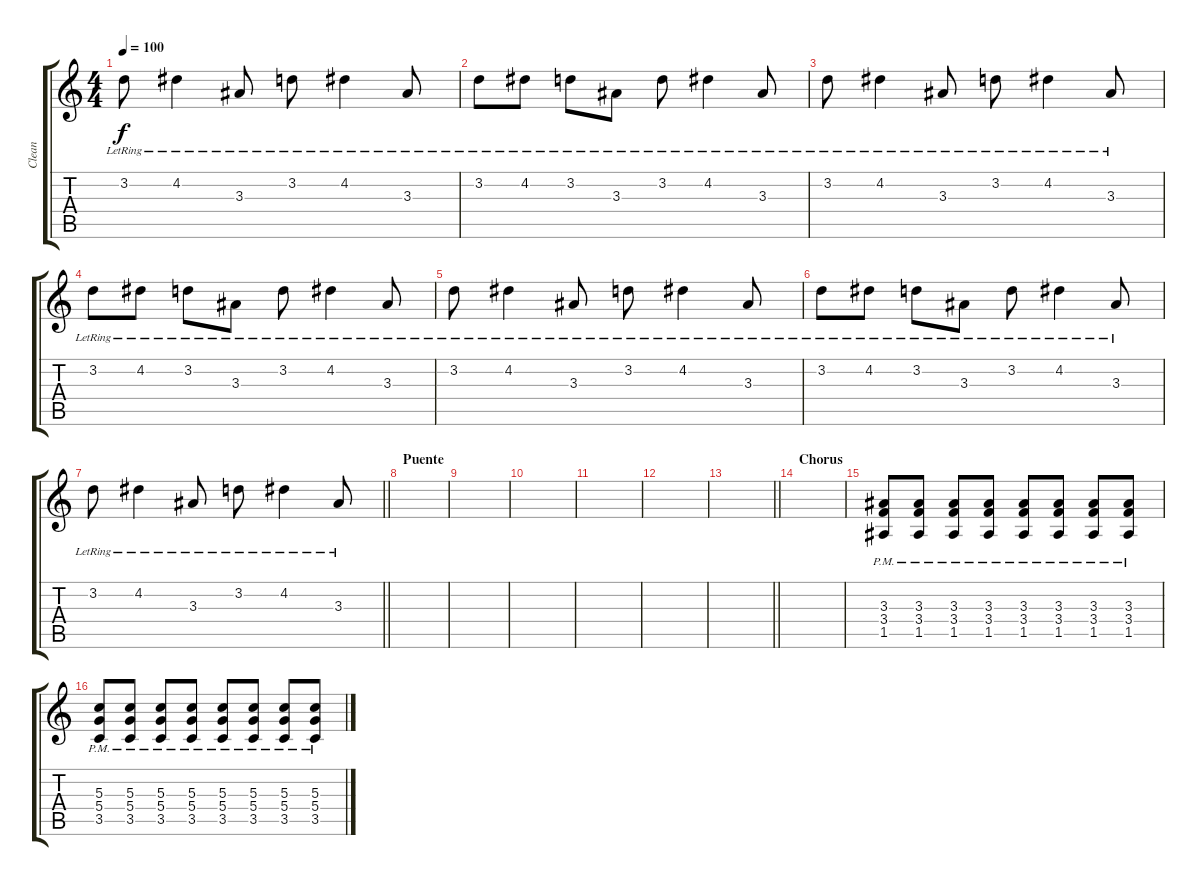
\track ("Clean" "Clean") {instrument electricguitarclean}
\staff {score tabs}
\tuning (E4 B3 G3 D3 A2 E2) {hide}
\ts (4 4)
\tempo 100
\clef g2
\ks c
3.2{lr}.8{dy f} 4.2{lr}.4 3.3{lr}.8 3.2{lr}.8 4.2{lr}.4 3.3{lr}.8 |
3.2{lr}.8 4.2{lr}.8 3.2{lr}.8 3.3{lr}.8 3.2{lr}.8 4.2{lr}.4 3.3{lr}.8 |
3.2{lr}.8 4.2{lr}.4 3.3{lr}.8 3.2{lr}.8 4.2{lr}.4 3.3{lr}.8 |
3.2{lr}.8 4.2{lr}.8 3.2{lr}.8 3.3{lr}.8 3.2{lr}.8 4.2{lr}.4 3.3{lr}.8 |
3.2{lr}.8 4.2{lr}.4 3.3{lr}.8 3.2{lr}.8 4.2{lr}.4 3.3{lr}.8 |
3.2{lr}.8 4.2{lr}.8 3.2{lr}.8 3.3{lr}.8 3.2{lr}.8 4.2{lr}.4 3.3{lr}.8 |
\barLineRight lightlight
3.2{lr}.8 4.2{lr}.4 3.3{lr}.8 3.2{lr}.8 4.2{lr}.4 3.3{lr}.8 |
\section ("" "Puente")
|
|
|
|
|
\barLineRight lightlight
|
\section ("" "Chorus")
|
(3.3{pm} 3.4{pm} 1.5{pm}).8 (3.3{pm} 3.4{pm} 1.5{pm}).8 (3.3{pm} 3.4{pm} 1.5{pm}).8 (3.3{pm} 3.4{pm} 1.5{pm}).8 (3.3{pm} 3.4{pm} 1.5{pm}).8 (3.3{pm} 3.4{pm} 1.5{pm}).8 (3.3{pm} 3.4{pm} 1.5{pm}).8 (3.3{pm} 3.4{pm} 1.5{pm}).8 |
(5.3{pm} 5.4{pm} 3.5{pm}).8 (5.3{pm} 5.4{pm} 3.5{pm}).8 (5.3{pm} 5.4{pm} 3.5{pm}).8 (5.3{pm} 5.4{pm} 3.5{pm}).8 (5.3{pm} 5.4{pm} 3.5{pm}).8 (5.3{pm} 5.4{pm} 3.5{pm}).8 (5.3{pm} 5.4{pm} 3.5{pm}).8 (5.3{pm} 5.4{pm} 3.5{pm}).8
